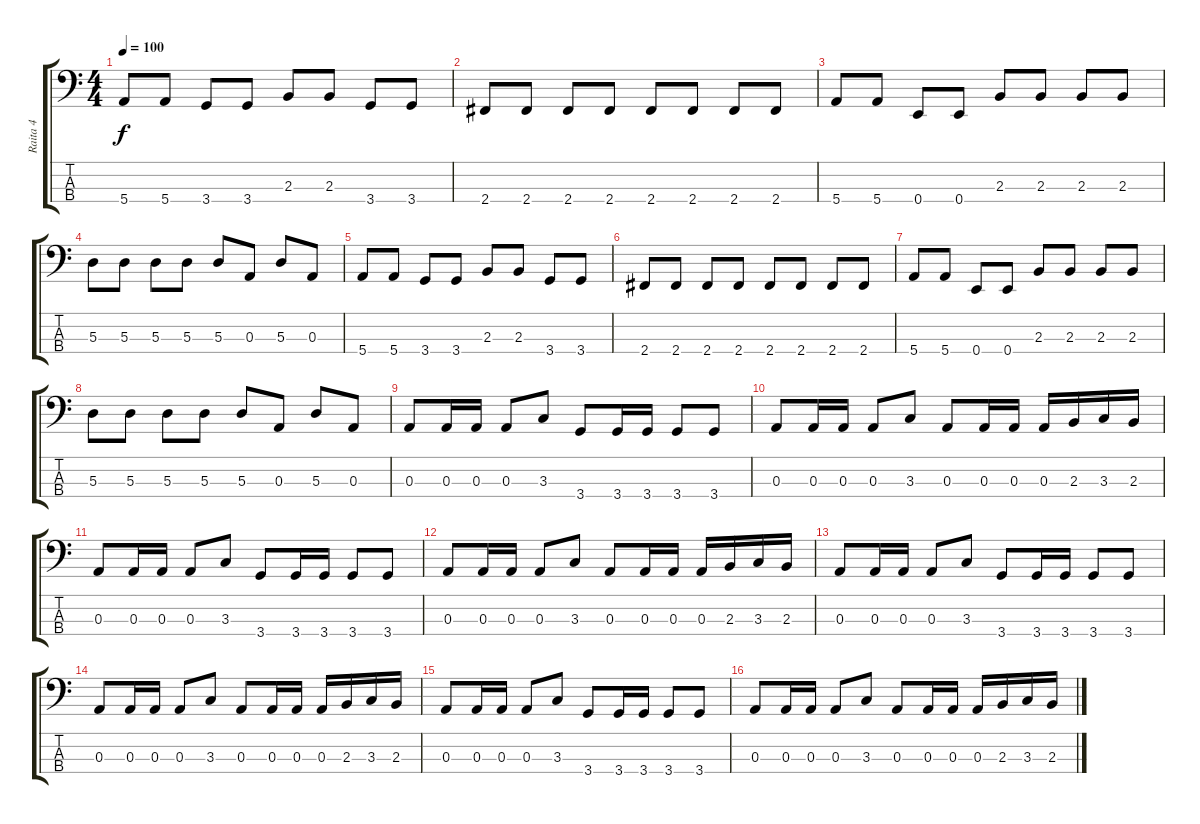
\track ("Raita 4" "Raita 4") {instrument electricbassfinger}
\staff {score tabs}
\tuning (G2 D2 A1 E1) {hide}
\ts (4 4)
\tempo 100
\clef f4
\ks c
5.4.8{dy f} 5.4.8 3.4.8 3.4.8 2.3.8 2.3.8 3.4.8 3.4.8 |
2.4.8 2.4.8 2.4.8 2.4.8 2.4.8 2.4.8 2.4.8 2.4.8 |
5.4.8 5.4.8 0.4.8 0.4.8 2.3.8 2.3.8 2.3.8 2.3.8 |
5.3.8 5.3.8 5.3.8 5.3.8 5.3.8 0.3.8 5.3.8 0.3.8 |
5.4.8 5.4.8 3.4.8 3.4.8 2.3.8 2.3.8 3.4.8 3.4.8 |
2.4.8 2.4.8 2.4.8 2.4.8 2.4.8 2.4.8 2.4.8 2.4.8 |
5.4.8 5.4.8 0.4.8 0.4.8 2.3.8 2.3.8 2.3.8 2.3.8 |
5.3.8 5.3.8 5.3.8 5.3.8 5.3.8 0.3.8 5.3.8 0.3.8 |
0.3.8 0.3.16 0.3.16 0.3.8 3.3.8 3.4.8 3.4.16 3.4.16 3.4.8 3.4.8 |
0.3.8 0.3.16 0.3.16 0.3.8 3.3.8 0.3.8 0.3.16 0.3.16 0.3.16 2.3.16 3.3.16 2.3.16 |
0.3.8 0.3.16 0.3.16 0.3.8 3.3.8 3.4.8 3.4.16 3.4.16 3.4.8 3.4.8 |
0.3.8 0.3.16 0.3.16 0.3.8 3.3.8 0.3.8 0.3.16 0.3.16 0.3.16 2.3.16 3.3.16 2.3.16 |
0.3.8 0.3.16 0.3.16 0.3.8 3.3.8 3.4.8 3.4.16 3.4.16 3.4.8 3.4.8 |
0.3.8 0.3.16 0.3.16 0.3.8 3.3.8 0.3.8 0.3.16 0.3.16 0.3.16 2.3.16 3.3.16 2.3.16 |
0.3.8 0.3.16 0.3.16 0.3.8 3.3.8 3.4.8 3.4.16 3.4.16 3.4.8 3.4.8 |
0.3.8 0.3.16 0.3.16 0.3.8 3.3.8 0.3.8 0.3.16 0.3.16 0.3.16 2.3.16 3.3.16 2.3.16
